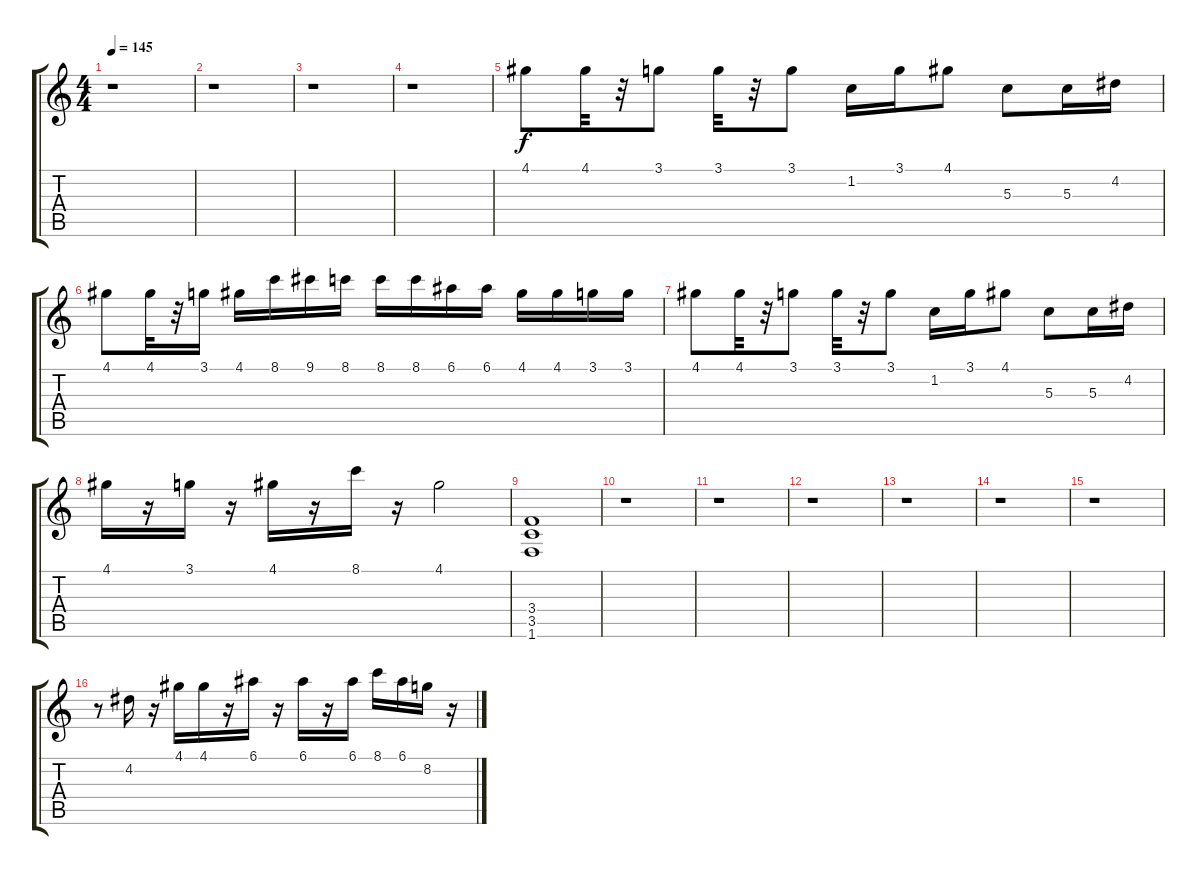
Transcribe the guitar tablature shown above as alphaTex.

\track "" {instrument distortionguitar}
\staff {score tabs}
\tuning (E4 B3 G3 D3 A2 E2) {hide}
\ts (4 4)
\tempo 145
\clef g2
\ks c
r.1{dy f} |
r.1 |
r.1 |
r.1 |
4.1.8 4.1.32 r.32 3.1.8 3.1.32 r.32 3.1.8 1.2.16 3.1.16 4.1.8 5.3.8 5.3.16 4.2.16 |
4.1.8 4.1.32 r.32 3.1.16 4.1.16 8.1.16 9.1.16 8.1.16 8.1.16 8.1.16 6.1.16 6.1.16 4.1.16 4.1.16 3.1.16 3.1.16 |
4.1.8 4.1.32 r.32 3.1.8 3.1.32 r.32 3.1.8 1.2.16 3.1.16 4.1.8 5.3.8 5.3.16 4.2.16 |
4.1.16 r.16 3.1.16 r.16 4.1.16 r.16 8.1.16 r.16 4.1.2 |
(3.4 3.5 1.6).1 |
r.1 |
r.1 |
r.1 |
r.1 |
r.1 |
r.1 |
r.8 4.2.16 r.16 4.1.16 4.1.16 r.16 6.1.16 r.16 6.1.16 r.16 6.1.16 8.1.16 6.1.16 8.2.16 r.16
